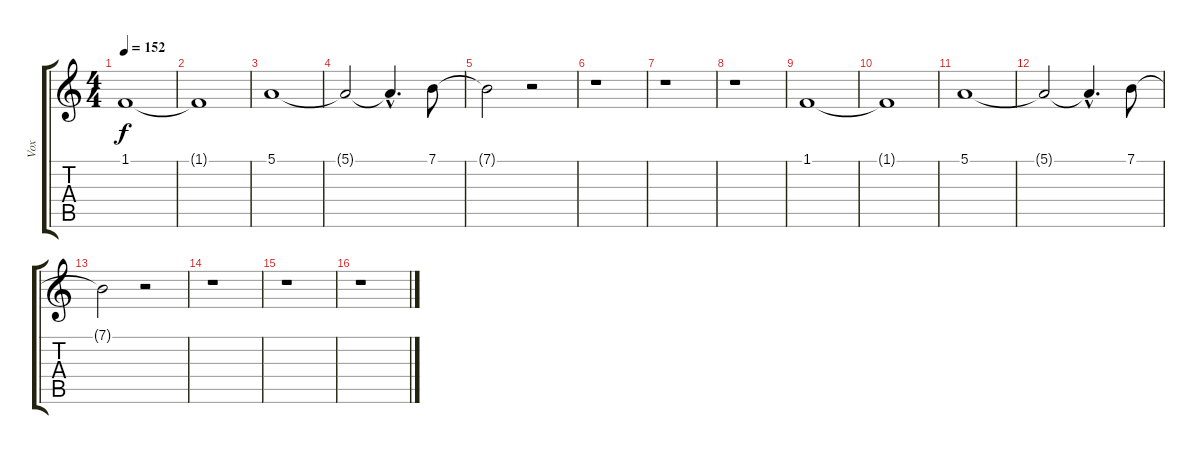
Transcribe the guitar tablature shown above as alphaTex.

\track ("Vox" "Vox") {instrument bassoon}
\staff {score tabs}
\tuning (E4 B3 G3 D3 A2 E2) {hide}
\ts (4 4)
\tempo 152
\clef g2
\ks c
1.1.1{dy f} |
1.1{t}.1 |
5.1.1 |
5.1{t}.2 5.1{hac t}.4{d} 7.1.8 |
7.1{t}.2 r.2 |
r.1 |
r.1 |
r.1 |
1.1.1 |
1.1{t}.1 |
5.1.1 |
5.1{t}.2 5.1{hac t}.4{d} 7.1.8 |
7.1{t}.2 r.2 |
r.1 |
r.1 |
r.1
